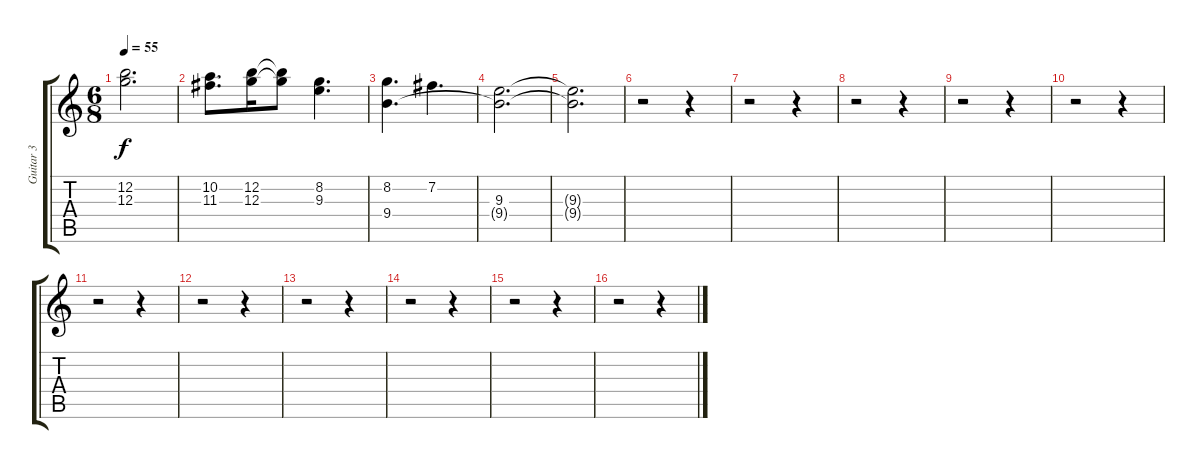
\track ("Guitar 3" "Guitar 3") {mute instrument distortionguitar}
\staff {score tabs}
\tuning (E4 B3 G3 D3 A2 E2) {hide}
\ts (6 8)
\tempo 55
\clef g2
\ks c
(12.2 12.3).2{d dy f} |
(10.2 11.3).8{d} (12.2 12.3).16 (12.2{t} 12.3{t}).8 (8.2 9.3).4{d} |
(8.2 9.4).4{d} 7.2.4{d} |
(9.3 9.4{t}).2{d} |
(9.3{t} 9.4{t}).2{d} |
r.2 r.4 |
r.2 r.4 |
r.2 r.4 |
r.2 r.4 |
r.2 r.4 |
r.2 r.4 |
r.2 r.4 |
r.2 r.4 |
r.2 r.4 |
r.2 r.4 |
r.2 r.4
